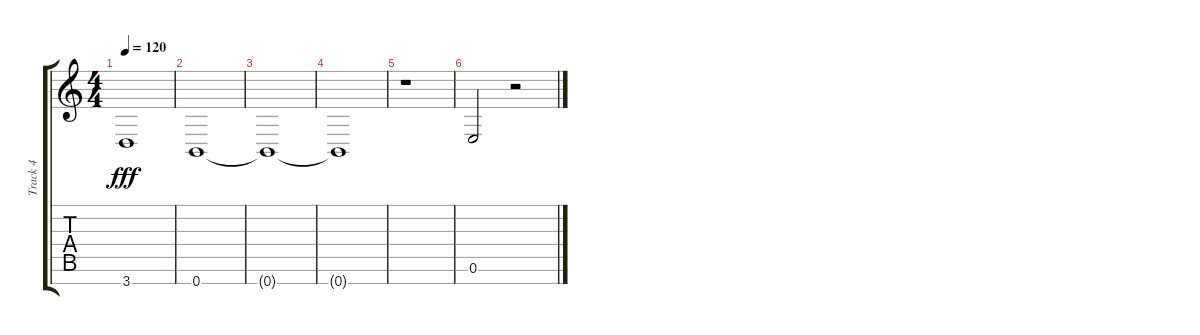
\track ("Track 4" "Track 4") {instrument electricbassfinger}
\staff {score tabs}
\tuning (E4 B3 G3 D3 A2 E2 B1) {hide}
\ts (4 4)
\tempo 120
\clef g2
\ks c
3.7.1{dy fff} |
0.7.1 |
0.7{t}.1 |
0.7{t}.1 |
r.1 |
0.6.2 r.2
